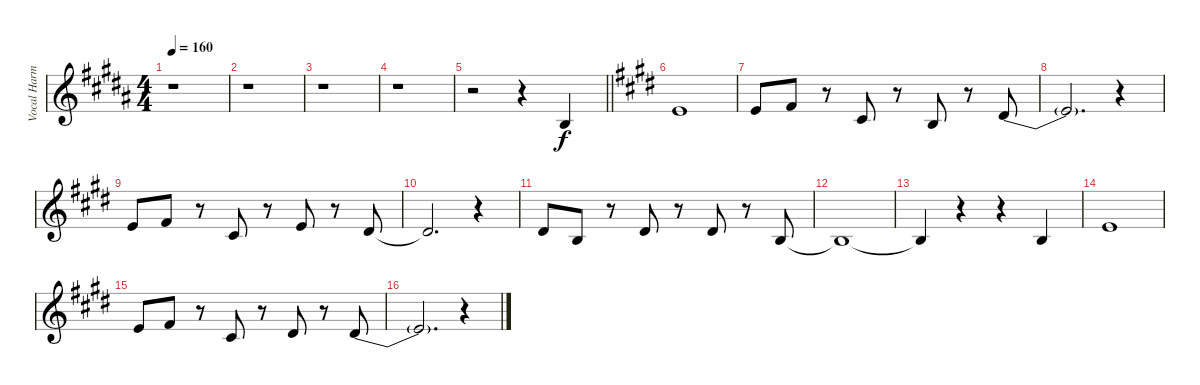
\track ("Vocal Harmony 2" "Vocal Harm") {instrument flute}
\staff {score}
\tuning (E4 B3 G3 D3 A2 E2) {hide}
\ts (4 4)
\tempo 160
\clef g2
\ks b
r.1{dy f} |
r.1 |
r.1 |
r.1 |
\barLineRight lightlight
r.2 r.4 9.4.4 |
\ks e
9.3.1 |
9.3.8 11.3.8 r.8 11.4.8 r.8 9.4.8 r.8 8.3{be (bend 0 0 60 2)}.8 |
8.3{t}.2{d} r.4 |
9.3.8 11.3.8 r.8 11.4.8 r.8 9.3.8 r.8 8.3.8 |
8.3{t}.2{d} r.4 |
8.3.8 9.4.8 r.8 8.3.8 r.8 8.3.8 r.8 9.4.8 |
9.4{t}.1 |
9.4{t}.4 r.4 r.4 9.4.4 |
9.3.1 |
9.3.8 11.3.8 r.8 11.4.8 r.8 8.3.8 r.8 8.3{be (bend 0 0 60 2)}.8 |
8.3{t}.2{d} r.4
